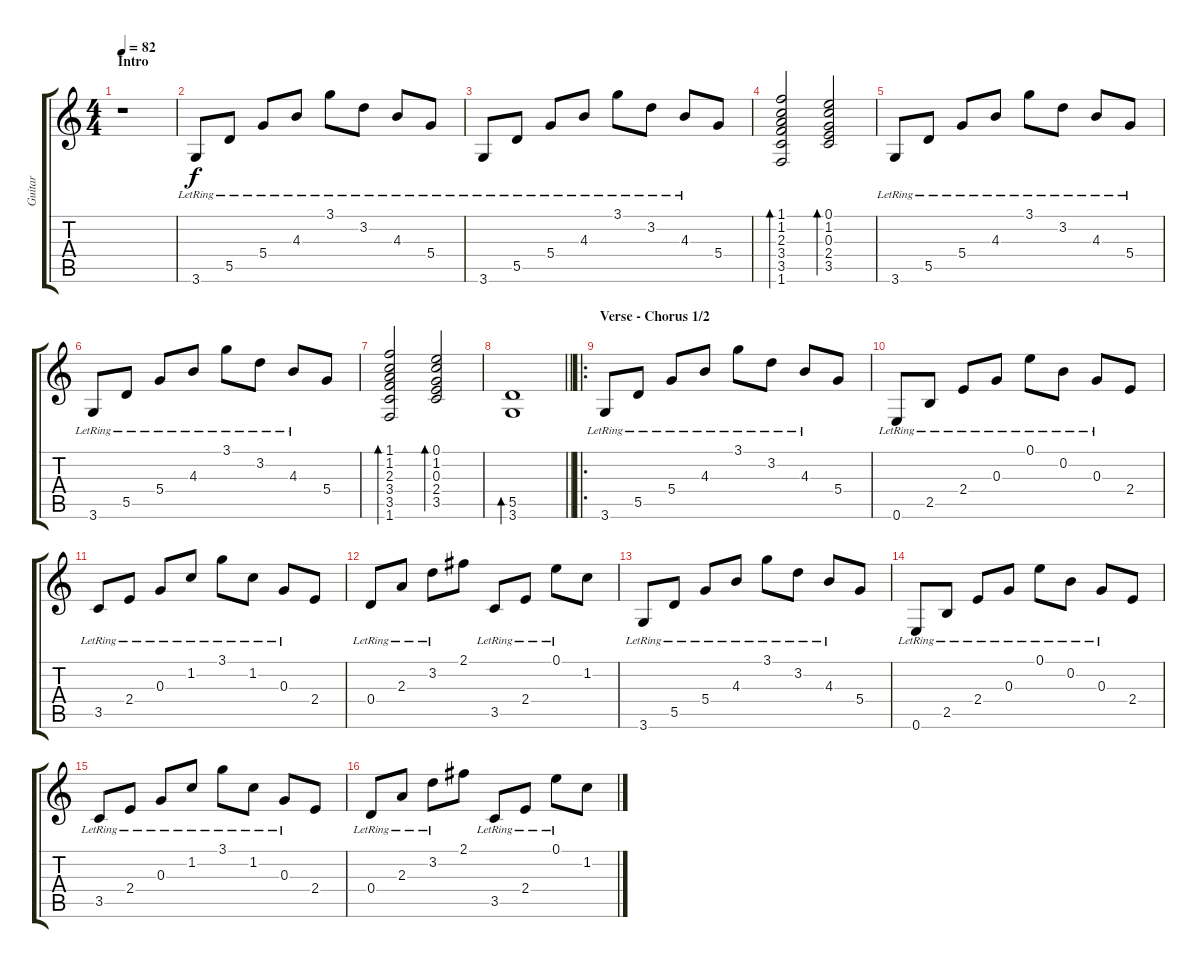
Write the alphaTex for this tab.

\track ("Guitar" "Guitar") {instrument electricguitarclean}
\staff {score tabs}
\tuning (E4 B3 G3 D3 A2 E2) {hide}
\ts (4 4)
\section ("" "Intro")
\tempo 82
\clef g2
\ks c
r.1{dy f instrument electricguitarclean} |
3.6{lr}.8 5.5{lr}.8 5.4{lr}.8 4.3{lr}.8 3.1{lr}.8 3.2{lr}.8 4.3{lr}.8 5.4{lr}.8 |
3.6{lr}.8 5.5{lr}.8 5.4{lr}.8 4.3{lr}.8 3.1{lr}.8 3.2{lr}.8 4.3{lr}.8 5.4.8 |
(1.1 1.2 2.3 3.4 3.5 1.6).2{bd 60} (0.1 1.2 0.3 2.4 3.5).2{bd 60} |
3.6{lr}.8 5.5{lr}.8 5.4{lr}.8 4.3{lr}.8 3.1{lr}.8 3.2{lr}.8 4.3{lr}.8 5.4{lr}.8 |
3.6{lr}.8 5.5{lr}.8 5.4{lr}.8 4.3{lr}.8 3.1{lr}.8 3.2{lr}.8 4.3{lr}.8 5.4.8 |
(1.1 1.2 2.3 3.4 3.5 1.6).2{bd 60} (0.1 1.2 0.3 2.4 3.5).2{bd 60} |
\barLineRight lightlight
(5.5 3.6).1{bd 60} |
\ro
\section ("" "Verse - Chorus 1/2")
3.6{lr}.8 5.5{lr}.8 5.4{lr}.8 4.3{lr}.8 3.1{lr}.8 3.2{lr}.8 4.3{lr}.8 5.4.8 |
0.6{lr}.8 2.5{lr}.8 2.4{lr}.8 0.3{lr}.8 0.1{lr}.8 0.2{lr}.8 0.3{lr}.8 2.4.8 |
3.5{lr}.8 2.4{lr}.8 0.3{lr}.8 1.2{lr}.8 3.1{lr}.8 1.2{lr}.8 0.3{lr}.8 2.4.8 |
0.4{lr}.8 2.3{lr}.8 3.2{lr}.8 2.1.8 3.5{lr}.8 2.4{lr}.8 0.1{lr}.8 1.2.8 |
3.6{lr}.8 5.5{lr}.8 5.4{lr}.8 4.3{lr}.8 3.1{lr}.8 3.2{lr}.8 4.3{lr}.8 5.4.8 |
0.6{lr}.8 2.5{lr}.8 2.4{lr}.8 0.3{lr}.8 0.1{lr}.8 0.2{lr}.8 0.3{lr}.8 2.4.8 |
3.5{lr}.8 2.4{lr}.8 0.3{lr}.8 1.2{lr}.8 3.1{lr}.8 1.2{lr}.8 0.3{lr}.8 2.4.8 |
0.4{lr}.8 2.3{lr}.8 3.2{lr}.8 2.1.8 3.5{lr}.8 2.4{lr}.8 0.1{lr}.8 1.2.8
